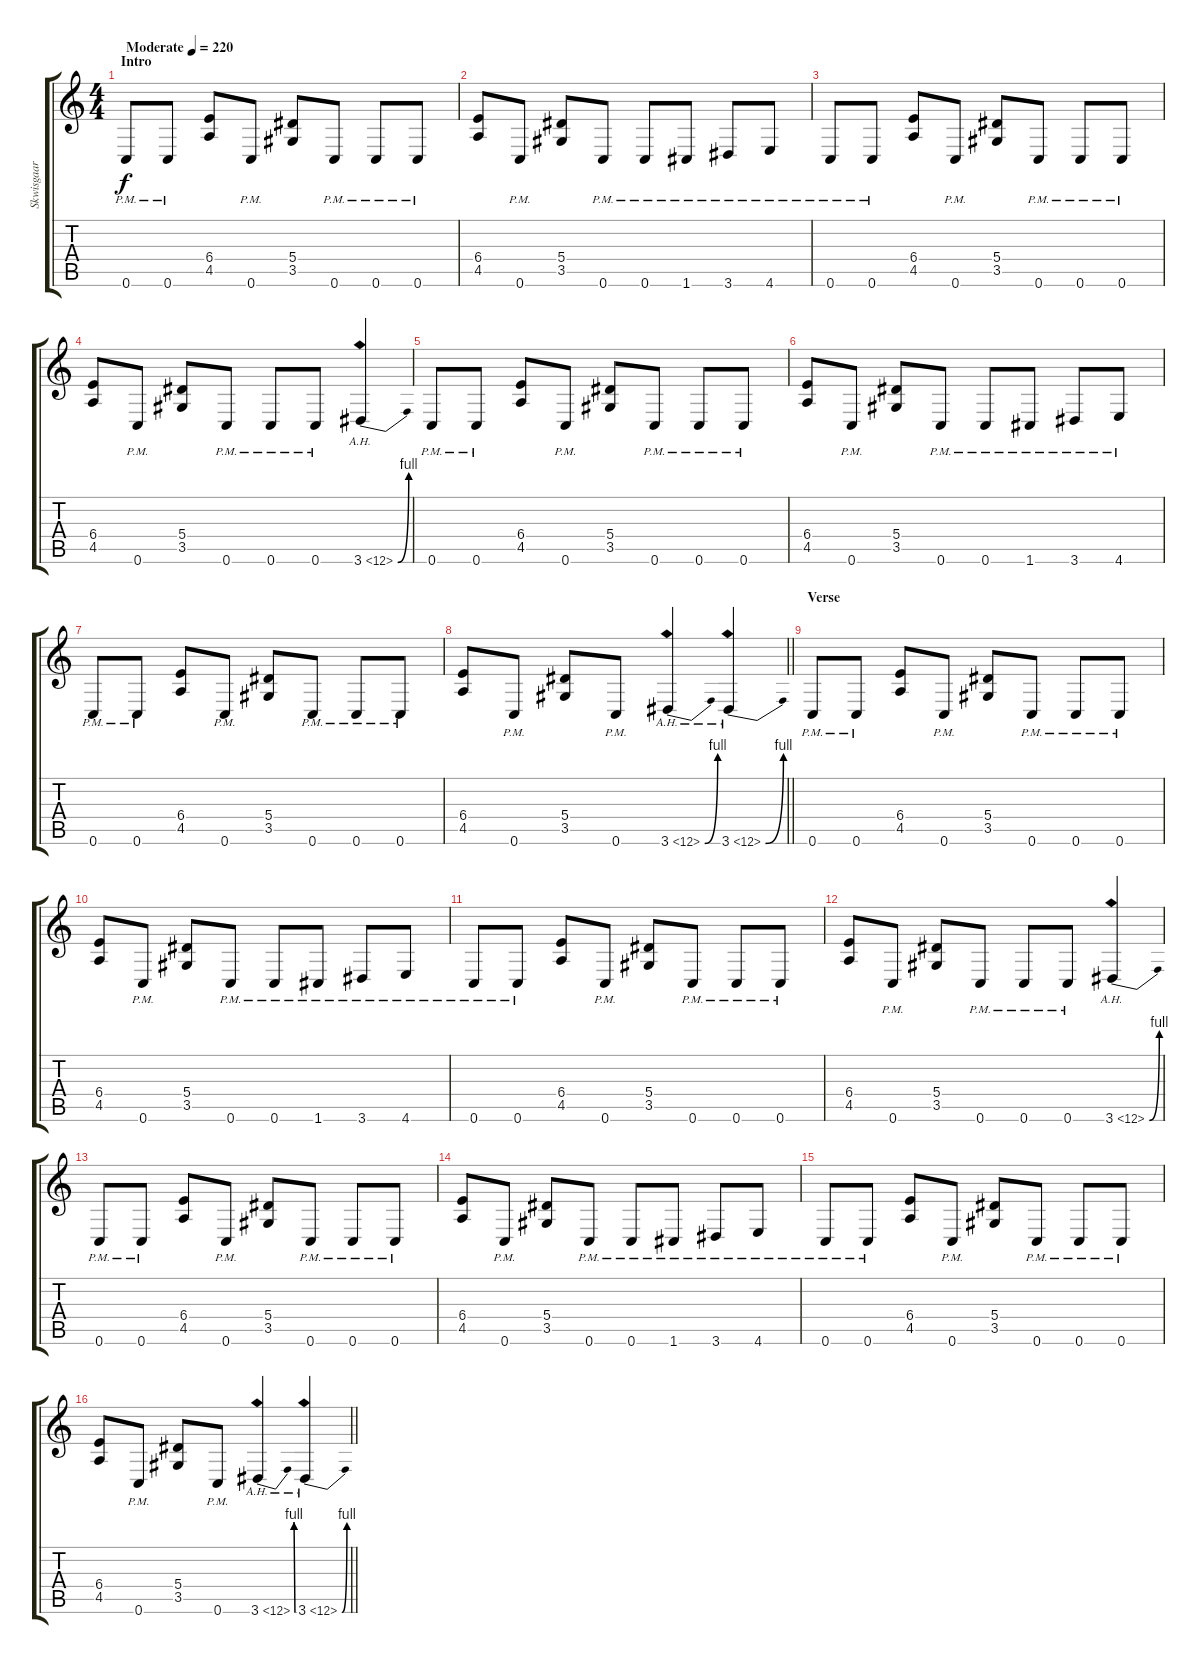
\track ("Skwisgaar Skwigelf (Lead Guitar)" "Skwisgaar ") {instrument distortionguitar}
\staff {score tabs}
\tuning (C4 G3 Eb3 Bb2 F2 C2) {hide}
\ts (4 4)
\section ("" "Intro")
\tempo (220 "Moderate")
\clef g2
\ks c
0.6{pm}.8{dy f instrument distortionguitar} 0.6{pm}.8 (6.4 4.5).8 0.6{pm}.8 (5.4 3.5).8 0.6{pm}.8 0.6{pm}.8 0.6{pm}.8 |
(6.4 4.5).8 0.6{pm}.8 (5.4 3.5).8 0.6{pm}.8 0.6{pm}.8 1.6{pm}.8 3.6{pm}.8 4.6{pm}.8 |
0.6{pm}.8 0.6{pm}.8 (6.4 4.5).8 0.6{pm}.8 (5.4 3.5).8 0.6{pm}.8 0.6{pm}.8 0.6{pm}.8 |
(6.4 4.5).8 0.6{pm}.8 (5.4 3.5).8 0.6{pm}.8 0.6{pm}.8 0.6{pm}.8 3.6{be (bend 0 0 60 4) ah 9}.4 |
0.6{pm}.8 0.6{pm}.8 (6.4 4.5).8 0.6{pm}.8 (5.4 3.5).8 0.6{pm}.8 0.6{pm}.8 0.6{pm}.8 |
(6.4 4.5).8 0.6{pm}.8 (5.4 3.5).8 0.6{pm}.8 0.6{pm}.8 1.6{pm}.8 3.6{pm}.8 4.6{pm}.8 |
0.6{pm}.8 0.6{pm}.8 (6.4 4.5).8 0.6{pm}.8 (5.4 3.5).8 0.6{pm}.8 0.6{pm}.8 0.6{pm}.8 |
\barLineRight lightlight
(6.4 4.5).8 0.6{pm}.8 (5.4 3.5).8 0.6{pm}.8 3.6{be (bend 0 0 60 4) ah 9}.4 3.6{be (bend 0 0 60 4) ah 9}.4 |
\section ("" "Verse")
0.6{pm}.8 0.6{pm}.8 (6.4 4.5).8 0.6{pm}.8 (5.4 3.5).8 0.6{pm}.8 0.6{pm}.8 0.6{pm}.8 |
(6.4 4.5).8 0.6{pm}.8 (5.4 3.5).8 0.6{pm}.8 0.6{pm}.8 1.6{pm}.8 3.6{pm}.8 4.6{pm}.8 |
0.6{pm}.8 0.6{pm}.8 (6.4 4.5).8 0.6{pm}.8 (5.4 3.5).8 0.6{pm}.8 0.6{pm}.8 0.6{pm}.8 |
(6.4 4.5).8 0.6{pm}.8 (5.4 3.5).8 0.6{pm}.8 0.6{pm}.8 0.6{pm}.8 3.6{be (bend 0 0 60 4) ah 9}.4 |
0.6{pm}.8 0.6{pm}.8 (6.4 4.5).8 0.6{pm}.8 (5.4 3.5).8 0.6{pm}.8 0.6{pm}.8 0.6{pm}.8 |
(6.4 4.5).8 0.6{pm}.8 (5.4 3.5).8 0.6{pm}.8 0.6{pm}.8 1.6{pm}.8 3.6{pm}.8 4.6{pm}.8 |
0.6{pm}.8 0.6{pm}.8 (6.4 4.5).8 0.6{pm}.8 (5.4 3.5).8 0.6{pm}.8 0.6{pm}.8 0.6{pm}.8 |
\barLineRight lightlight
(6.4 4.5).8 0.6{pm}.8 (5.4 3.5).8 0.6{pm}.8 3.6{be (bend 0 0 60 4) ah 9}.4 3.6{be (bend 0 0 60 4) ah 9}.4
